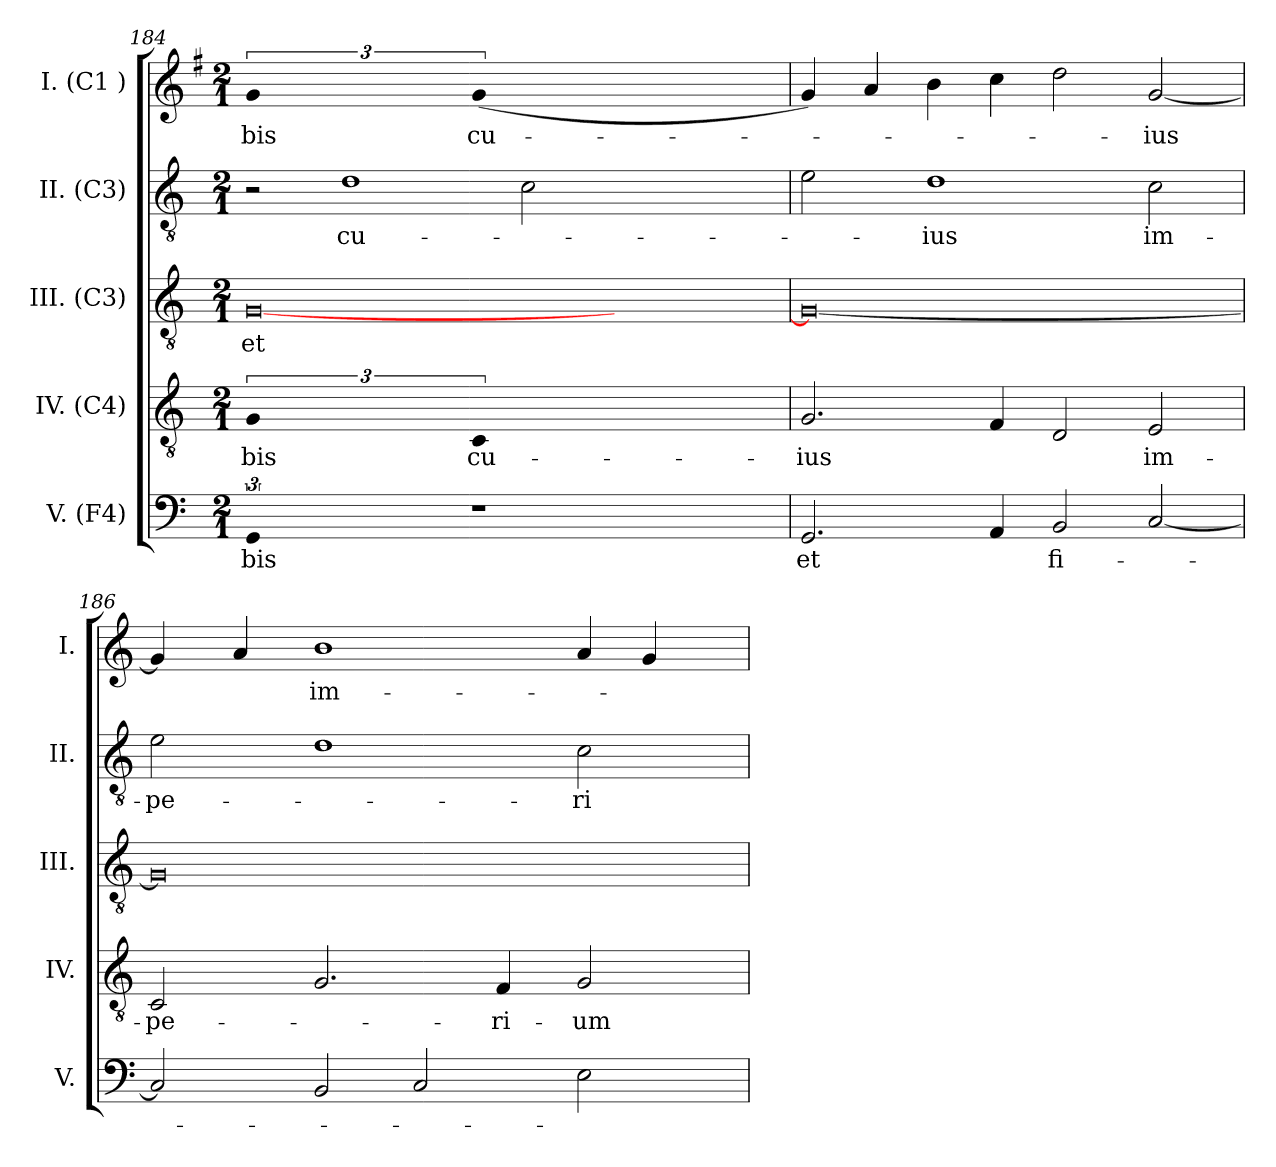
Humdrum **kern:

**kern	**text	**kern	**text	**kern	**text	**kern	**text	**kern	**text
*part5	*part5	*part4	*part4	*part3	*part3	*part2	*part2	*part1	*part1
*staff5	*staff5	*staff4	*staff4	*staff3	*staff3	*staff2	*staff2	*staff1	*staff1
*I"V. (F4)	*	*I"IV. (C4)	*	*I"III. (C3)	*	*I"II. (C3)	*	*I"I. (C1 )	*
*I'V.	*	*I'IV.	*	*I'III.	*	*I'II.	*	*I'I.	*
*clefF4	*	*clefGv2	*	*clefGv2	*	*clefGv2	*	*clefG2	*
*k[]	*	*k[]	*	*	*	*k[]	*	*k[f#]	*
*C:	*	*C:	*	*	*	*C:	*	*G:	*
*M2/1	*	*M2/1	*	*M2/1	*	*M2/1	*	*M2/1	*
=184	=184	=184	=184	=184	=184	=184	=184	=184	=184
!LO:N:vis=1	!LO:LY:b:cj	!LO:N:vis=1	!LO:LY:b:cj	!	!LO:LY:b:rj	!	!	!LO:N:vis=1	!LO:LY:b:cj
3%4GG	-bis	3%4G	-bis	[<0G	et	2r	.	3%4g	-bis
!	!	!	!	!	!	!	!LO:LY:b:cj	!	!
.	.	.	.	.	.	1d	cu-	.	.
!LO:N:vis=1	!	!LO:N:vis=2	!LO:LY:b:cj	!	!	!	!	!LO:N:vis=2	!LO:LY:b:cj
0r	.	3%2C/	cu-	.	.	.	.	(<3%2g/	cu-
.	.	.	.	.	.	2c\	.	.	.
.	.	3%4ryy	.	3%4ryy	.	3%4ryy	.	3%4ryy	.
=185	=185	=185	=185	=185	=185	=185	=185	=185	=185
!	!LO:LY:b:cj	!	!LO:LY:b:cj	!	!	!	!	!	!
2.GG/	et	2.G/	-ius	0G_>	.	2e\	.	4g/)	.
.	.	.	.	.	.	.	.	4a/	.
!	!	!	!	!	!	!	!LO:LY:b:cj	!	!
.	.	.	.	.	.	1d	-ius	4b\	.
4AA/	.	4F/	.	.	.	.	.	4cc\	.
!	!LO:LY:b:cj	!	!	!	!	!	!	!	!
2BB/	fi-	2D/	.	.	.	.	.	2dd\	.
!	!	!	!LO:LY:b:cj	!	!	!	!LO:LY:b:cj	!	!LO:LY:b:cj
[>2C/	.	2E/	im-	.	.	2c\	im-	[>2g/	-ius
!!LO:PB:g=z
=186	=186	=186	=186	=186	=186	=186	=186	=186	=186
*	*	*	*	*	*	*	*	*k[]	*
*	*	*	*	*	*	*	*	*C:	*
!	!	!	!LO:LY:b:cj	!	!	!	!LO:LY:b:cj	!	!
*^	*	*	*	*^	*	*	*	*	*
2C/]	4ryy	.	2C/	-pe-	0G]	16ryy	.	2e\	-pe-	4g/]	.
.	.	.	.	.	.	1ryy	.	.	.	.	.
.	32.ryy	.	.	.	.	.	.	.	.	4a/	.
.	1ryy	.	.	.	.	.	.	.	.	.	.
!	!	!	!	!	!	!	!	!	!	!	!LO:LY:b:cj
2BB/	.	.	2.G/	.	.	.	.	1d	.	1b	im-
2C/	.	.	.	.	.	.	.	.	.	.	.
.	.	.	.	.	.	2...ryy	.	.	.	.	.
!	!	!	!	!LO:LY:b	!	!	!	!	!	!	!
.	.	.	4F/	-ri-	.	.	.	.	.	.	.
.	2ryy	.	.	.	.	.	.	.	.	.	.
!	!	!	!	!LO:LY:b:cj	!	!	!	!	!LO:LY:b:cj	!	!
2E\	.	.	2G/	-um	.	.	.	2c\	-ri-	4a/	.
.	.	.	.	.	.	.	.	.	.	4g/	.
.	8ryy	.	.	.	.	.	.	.	.	.	.
.	16ryy	.	.	.	.	.	.	.	.	.	.
.	64ryy	.	.	.	.	.	.	.	.	.	.
*v	*v	*	*	*	*v	*v	*	*	*	*	*
=	=	=	=	=	=	=	=	=	=
*-	*-	*-	*-	*-	*-	*-	*-	*-	*-
